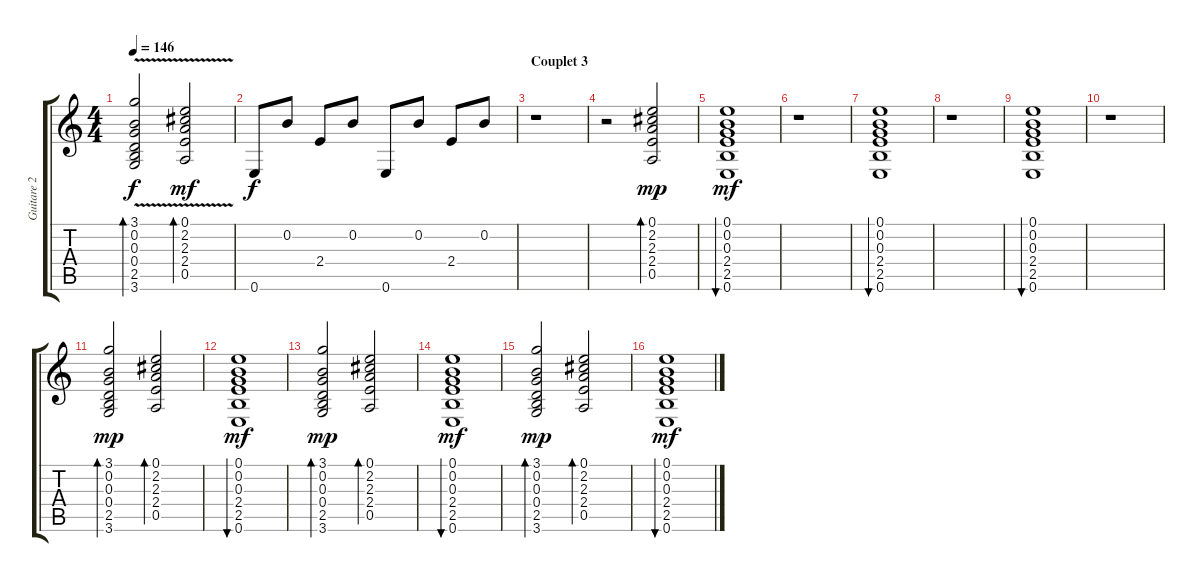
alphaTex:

\track ("Guitare 2 (Chorus)" "Guitare 2 ") {instrument electricguitarclean}
\staff {score tabs}
\tuning (E4 B3 G3 D3 A2 E2) {hide}
\ts (4 4)
\tempo 146
\clef g2
\ks c
(3.1{v} 0.2 0.3 0.4 2.5 3.6{v}).2{bd 60 dy f} (0.1 2.2 2.3{v} 2.4 0.5).2{bd 60 dy mf} |
0.6.8{dy f} 0.2.8 2.4.8 0.2.8 0.6.8 0.2.8 2.4.8 0.2.8 |
\section ("" "Couplet 3")
r.1 |
r.2 (0.1 2.2 2.3 2.4 0.5).2{bd 60 dy mp} |
(0.1 0.2 0.3 2.4 2.5 0.6).1{bu 240 dy mf} |
r.1 |
(0.1 0.2 0.3 2.4 2.5 0.6).1{bu 240} |
r.1 |
(0.1 0.2 0.3 2.4 2.5 0.6).1{bu 240} |
r.1 |
(3.1 0.2 0.3 0.4 2.5 3.6).2{bd 60 dy mp} (0.1 2.2 2.3 2.4 0.5).2{bd 60} |
(0.1 0.2 0.3 2.4 2.5 0.6).1{bu 60 dy mf} |
(3.1 0.2 0.3 0.4 2.5 3.6).2{bd 60 dy mp} (0.1 2.2 2.3 2.4 0.5).2{bd 60} |
(0.1 0.2 0.3 2.4 2.5 0.6).1{bu 60 dy mf} |
(3.1 0.2 0.3 0.4 2.5 3.6).2{bd 60 dy mp} (0.1 2.2 2.3 2.4 0.5).2{bd 60} |
(0.1 0.2 0.3 2.4 2.5 0.6).1{bu 60 dy mf}
